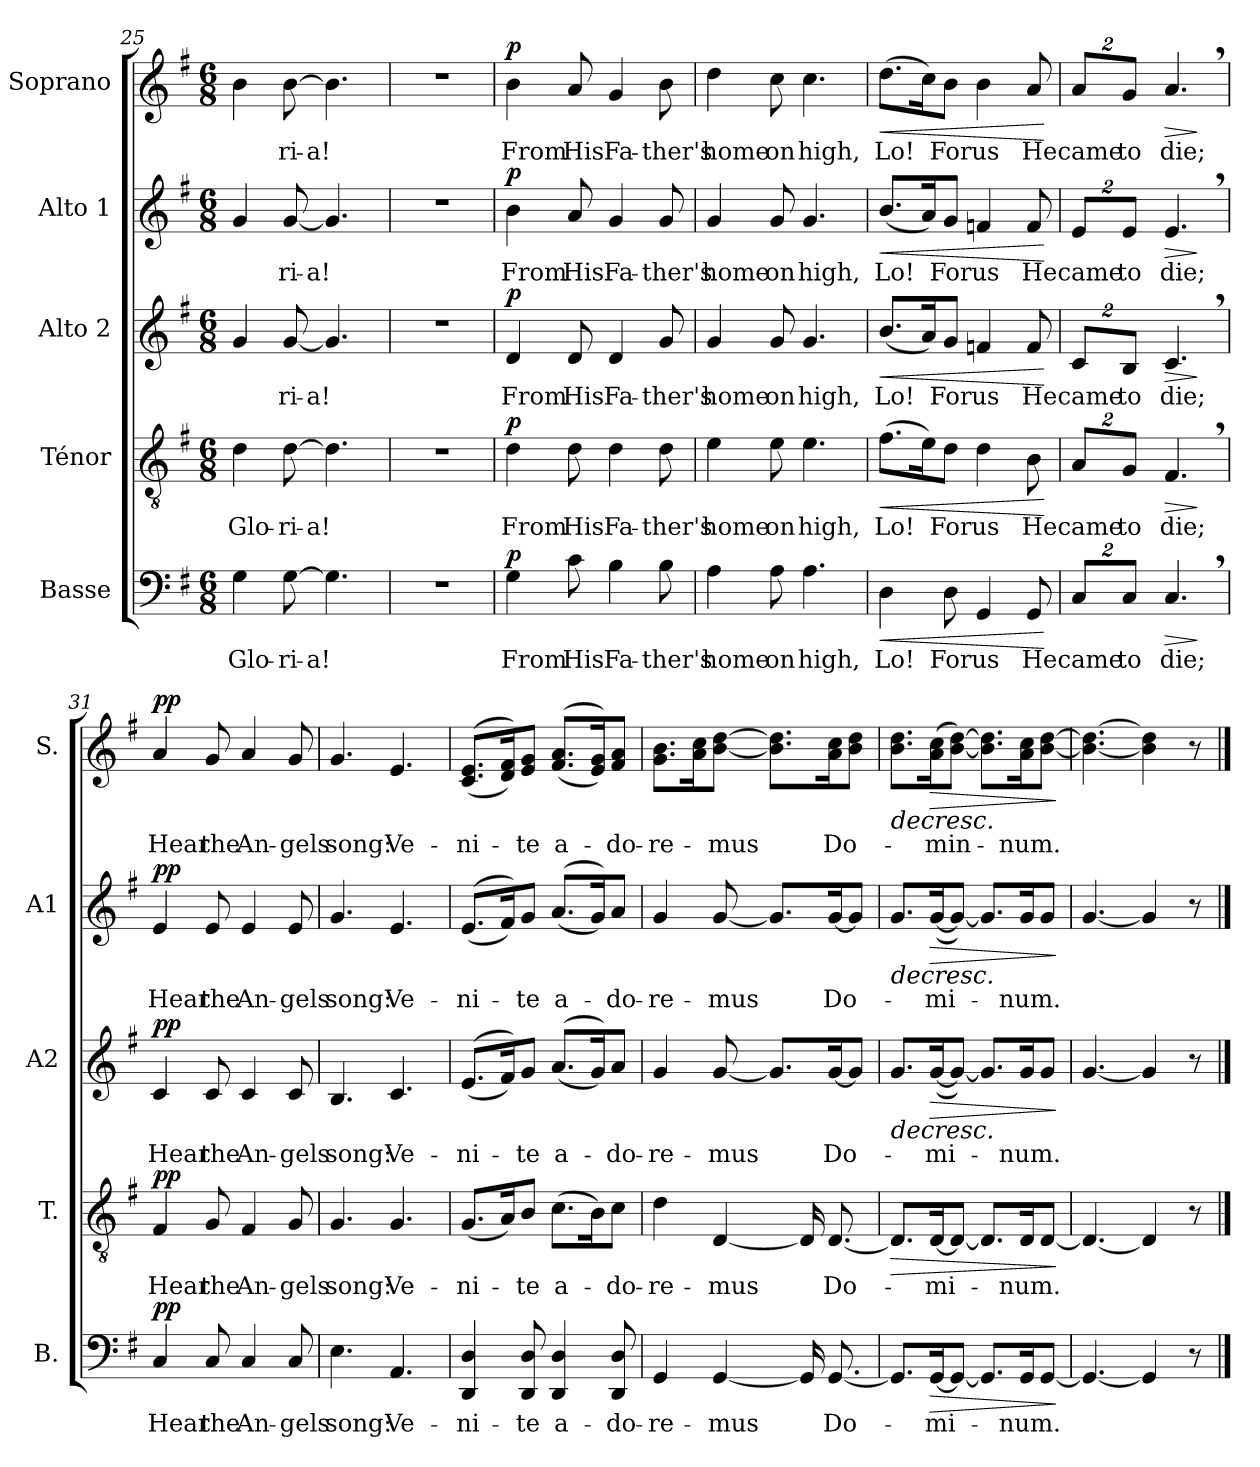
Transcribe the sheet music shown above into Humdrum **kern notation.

**kern	**text	**dynam	**kern	**text	**dynam	**kern	**text	**dynam	**kern	**text	**dynam	**kern	**text	**dynam
*part5	*part5	*part5	*part4	*part4	*part4	*part3	*part3	*part3	*part2	*part2	*part2	*part1	*part1	*part1
*staff5	*staff5	*staff5	*staff4	*staff4	*staff4	*staff3	*staff3	*staff3	*staff2	*staff2	*staff2	*staff1	*staff1	*staff1
*I"Basse	*	*	*I"Ténor	*	*	*I"Alto 2	*	*	*I"Alto 1	*	*	*I"Soprano	*	*
*I'B.	*	*	*I'T.	*	*	*I'A2	*	*	*I'A1	*	*	*I'S.	*	*
*clefF4	*	*	*clefGv2	*	*	*clefG2	*	*	*clefG2	*	*	*clefG2	*	*
*k[f#]	*	*	*k[f#]	*	*	*k[f#]	*	*	*k[f#]	*	*	*k[f#]	*	*
*M6/8	*	*	*M6/8	*	*	*M6/8	*	*	*M6/8	*	*	*M6/8	*	*
=25	=25	=25	=25	=25	=25	=25	=25	=25	=25	=25	=25	=25	=25	=25
!	!LO:LY:b	!	!	!LO:LY:b	!	!	!	!	!	!	!	!	!	!
4G\	Glo-	.	4d\	Glo-	.	4g/	.	.	4g/	.	.	4b\	.	.
!	!LO:LY:b	!	!	!LO:LY:b	!	!	!LO:LY:b	!	!	!LO:LY:b	!	!	!LO:LY:b	!
[8G\	-ri-	.	[8d\	-ri-	.	[8g/	-ri-	.	[8g/	-ri-	.	[8b\	-ri-	.
!	!LO:LY:b	!	!	!LO:LY:b	!	!	!LO:LY:b	!	!	!LO:LY:b	!	!	!LO:LY:b	!
4.G\]	-a!	.	4.d\]	-a!	.	4.g/]	-a!	.	4.g/]	-a!	.	4.b\]	-a!	.
=26	=26	=26	=26	=26	=26	=26	=26	=26	=26	=26	=26	=26	=26	=26
2.r	.	.	2.r	.	.	2.r	.	.	2.r	.	.	2.r	.	.
=27	=27	=27	=27	=27	=27	=27	=27	=27	=27	=27	=27	=27	=27	=27
!	!LO:LY:b	!LO:DY:a	!	!LO:LY:b	!LO:DY:a	!	!LO:LY:b	!LO:DY:a	!	!LO:LY:b	!LO:DY:a	!	!LO:LY:b	!LO:DY:a
4G\	From	p	4d\	From	p	4d/	From	p	4b\	From	p	4b\	From	p
!	!LO:LY:b	!	!	!LO:LY:b	!	!	!LO:LY:b	!	!	!LO:LY:b	!	!	!LO:LY:b	!
8c\	His	.	8d\	His	.	8d/	His	.	8a/	His	.	8a/	His	.
!	!LO:LY:b	!	!	!LO:LY:b	!	!	!LO:LY:b	!	!	!LO:LY:b	!	!	!LO:LY:b	!
4B\	Fa-	.	4d\	Fa-	.	4d/	Fa-	.	4g/	Fa-	.	4g/	Fa-	.
!	!LO:LY:b	!	!	!LO:LY:b	!	!	!LO:LY:b	!	!	!LO:LY:b	!	!	!LO:LY:b	!
8B\	-ther's	.	8d\	-ther's	.	8g/	-ther's	.	8g/	-ther's	.	8b\	-ther's	.
=28	=28	=28	=28	=28	=28	=28	=28	=28	=28	=28	=28	=28	=28	=28
!	!LO:LY:b	!	!	!LO:LY:b	!	!	!LO:LY:b	!	!	!LO:LY:b	!	!	!LO:LY:b	!
4A\	home	.	4e\	home	.	4g/	home	.	4g/	home	.	4dd\	home	.
!	!LO:LY:b	!	!	!LO:LY:b	!	!	!LO:LY:b	!	!	!LO:LY:b	!	!	!LO:LY:b	!
8A\	on	.	8e\	on	.	8g/	on	.	8g/	on	.	8cc\	on	.
!	!LO:LY:b	!	!	!LO:LY:b	!	!	!LO:LY:b	!	!	!LO:LY:b	!	!	!LO:LY:b	!
4.A\	high,	.	4.e\	high,	.	4.g/	high,	.	4.g/	high,	.	4.cc\	high,	.
=29	=29	=29	=29	=29	=29	=29	=29	=29	=29	=29	=29	=29	=29	=29
!	!LO:LY:b	!LO:HP:b	!	!LO:LY:b	!LO:HP:b	!	!LO:LY:b	!LO:HP:b	!	!LO:LY:b	!LO:HP:b	!	!LO:LY:b	!LO:HP:b
4D\	Lo!	<	(>8.f#\L	Lo!	<	(<8.b/L	Lo!	<	(<8.b/L	Lo!	<	(>8.dd\L	Lo!	<
.	.	.	16e\K)	.	.	16a/K)	.	.	16a/K)	.	.	16cc\K)	.	.
!	!LO:LY:b	!	!	!LO:LY:b	!	!	!LO:LY:b	!	!	!LO:LY:b	!	!	!LO:LY:b	!
8D\	For	.	8d\J	For	.	8g/J	For	.	8g/J	For	.	8b\J	For	.
!	!LO:LY:b	!	!	!LO:LY:b	!	!	!LO:LY:b	!	!	!LO:LY:b	!	!	!LO:LY:b	!
4GG/	us	.	4d\	us	.	4fn/	us	.	4fn/	us	.	4b\	us	.
!	!LO:LY:b	!	!	!LO:LY:b	!	!	!LO:LY:b	!	!	!LO:LY:b	!	!	!LO:LY:b	!
8GG/	He	.	8B\	He	.	8f/	He	.	8f/	He	.	8a/	He	.
.	.	[	.	.	[	.	.	[	.	.	[	.	.	[
!!LO:PB:g=z
=30	=30	=30	=30	=30	=30	=30	=30	=30	=30	=30	=30	=30	=30	=30
*Xbrackettup	*	*	*	*	*	*	*	*	*	*	*	*	*	*
!	!LO:LY:b	!	!	!	!	!	!	!	!	!	!	!	!	!
*	*	*	*Xbrackettup	*	*	*	*	*	*	*	*	*	*	*
!	!	!	!	!LO:LY:b	!	!	!	!	!	!	!	!	!	!
*	*	*	*	*	*	*Xbrackettup	*	*	*	*	*	*	*	*
!	!	!	!	!	!	!	!LO:LY:b	!	!	!	!	!	!	!
*	*	*	*	*	*	*	*	*	*Xbrackettup	*	*	*	*	*
!	!	!	!	!	!	!	!	!	!	!LO:LY:b	!	!	!	!
*	*	*	*	*	*	*	*	*	*	*	*	*Xbrackettup	*	*
!	!	!	!	!	!	!	!	!	!	!	!	!	!LO:LY:b	!
16%3C/L	came	.	16%3A/L	came	.	16%3c/L	came	.	16%3e/L	came	.	16%3a/L	came	.
!	!LO:LY:b	!	!	!LO:LY:b	!	!	!LO:LY:b	!	!	!LO:LY:b	!	!	!LO:LY:b	!
16%3C/J	to	.	16%3G/J	to	.	16%3B/J	to	.	16%3e/J	to	.	16%3g/J	to	.
!	!LO:LY:b	!LO:HP:b	!	!LO:LY:b	!LO:HP:b	!	!LO:LY:b	!LO:HP:b	!	!LO:LY:b	!LO:HP:b	!	!LO:LY:b	!LO:HP:b
4.C,/	die;	>	4.F#,/	die;	>	4.c,/	die;	>	4.e,/	die;	>	4.a,/	die;	>
.	.	]	.	.	]	.	.	]	.	.	]	.	.	]
=31	=31	=31	=31	=31	=31	=31	=31	=31	=31	=31	=31	=31	=31	=31
!	!LO:LY:b	!LO:DY:a	!	!LO:LY:b	!LO:DY:a	!	!LO:LY:b	!LO:DY:a	!	!LO:LY:b	!LO:DY:a	!	!LO:LY:b	!LO:DY:a
4C/	Hear	pp	4F#/	Hear	pp	4c/	Hear	pp	4e/	Hear	pp	4a/	Hear	pp
!	!LO:LY:b	!	!	!LO:LY:b	!	!	!LO:LY:b	!	!	!LO:LY:b	!	!	!LO:LY:b	!
8C/	the	.	8G/	the	.	8c/	the	.	8e/	the	.	8g/	the	.
!	!LO:LY:b	!	!	!LO:LY:b	!	!	!LO:LY:b	!	!	!LO:LY:b	!	!	!LO:LY:b	!
4C/	An-	.	4F#/	An-	.	4c/	An-	.	4e/	An-	.	4a/	An-	.
!	!LO:LY:b	!	!	!LO:LY:b	!	!	!LO:LY:b	!	!	!LO:LY:b	!	!	!LO:LY:b	!
8C/	-gels	.	8G/	-gels	.	8c/	-gels	.	8e/	-gels	.	8g/	-gels	.
=32	=32	=32	=32	=32	=32	=32	=32	=32	=32	=32	=32	=32	=32	=32
!	!LO:LY:b	!	!	!LO:LY:b	!	!	!LO:LY:b	!	!	!LO:LY:b	!	!	!LO:LY:b	!
4.E\	song:	.	4.G/	song:	.	4.B/	song:	.	4.g/	song:	.	4.g/	song:	.
!	!LO:LY:b	!	!	!LO:LY:b	!	!	!LO:LY:b	!	!	!LO:LY:b	!	!	!LO:LY:b	!
4.AA/	Ve-	.	4.G/	Ve-	.	4.c/	Ve-	.	4.e/	Ve-	.	4.e/	Ve-	.
=33	=33	=33	=33	=33	=33	=33	=33	=33	=33	=33	=33	=33	=33	=33
!	!LO:LY:b	!	!	!LO:LY:b	!	!	!LO:LY:b	!	!	!LO:LY:b	!	!	!LO:LY:b	!
4DD/ 4D/	-ni-	.	(<8.G/L	-ni-	.	(<(<8.e/L	-ni-	.	(<(<8.e/L	-ni-	.	(<(<8.c/ 8.e/L	-ni-	.
.	.	.	16A/K)	.	.	16f#/K))	.	.	16f#/K))	.	.	16d/ 16f#/K))	.	.
!	!LO:LY:b	!	!	!LO:LY:b	!	!	!LO:LY:b	!	!	!LO:LY:b	!	!	!LO:LY:b	!
8DD/ 8D/	-te	.	8B/J	-te	.	8g/J	-te	.	8g/J	-te	.	8e/ 8g/J	-te	.
!	!LO:LY:b	!	!	!LO:LY:b	!	!	!LO:LY:b	!	!	!LO:LY:b	!	!	!LO:LY:b	!
4DD/ 4D/	a-	.	(>8.c\L	a-	.	(<(<8.a/L	a-	.	(<(<8.a/L	a-	.	(<(<8.f#/ 8.a/L	a-	.
.	.	.	16B\K)	.	.	16g/K))	.	.	16g/K))	.	.	16e/ 16g/K))	.	.
!	!LO:LY:b	!	!	!LO:LY:b	!	!	!LO:LY:b	!	!	!LO:LY:b	!	!	!LO:LY:b	!
8DD/ 8D/	-do-	.	8c\J	-do-	.	8a/J	-do-	.	8a/J	-do-	.	8f#/ 8a/J	-do-	.
=34	=34	=34	=34	=34	=34	=34	=34	=34	=34	=34	=34	=34	=34	=34
!	!LO:LY:b	!	!	!LO:LY:b	!	!	!LO:LY:b	!	!	!LO:LY:b	!	!	!LO:LY:b	!
4GG/	-re-	.	4d\	-re-	.	4g/	-re-	.	4g/	-re-	.	8.g\ 8.b\L	-re-	.
.	.	.	.	.	.	.	.	.	.	.	.	16a\ 16cc\K	.	.
!	!LO:LY:b	!	!	!LO:LY:b	!	!	!LO:LY:b	!	!	!LO:LY:b	!	!	!LO:LY:b	!
[4GG/	-mus	.	[4D/	-mus	.	[8g/	-mus	.	[8g/	-mus	.	[8b\ [8dd\J	-mus	.
.	.	.	.	.	.	8.g/L]	.	.	8.g/L]	.	.	8.b\] 8.dd\]L	.	.
16GG/]	.	.	16D/]	.	.	.	.	.	.	.	.	.	.	.
!	!LO:LY:b	!	!	!LO:LY:b	!	!	!LO:LY:b	!	!	!LO:LY:b	!	!	!LO:LY:b	!
[8.GG/	Do-	.	[8.D/	Do-	.	[16g/K	Do-	.	[16g/K	Do-	.	16a\ 16cc\K	Do-	.
.	.	.	.	.	.	8g/J]	.	.	8g/J]	.	.	8b\ 8dd\J	.	.
=35	=35	=35	=35	=35	=35	=35	=35	=35	=35	=35	=35	=35	=35	=35
!	!	!	!	!	!LO:HP:b	!	!	!LO:HP:b	!	!	!LO:HP:b	!	!	!LO:HP:b
8.GG/L]	.	.	8.D/L]	.	>	8.g/L	.	>	8.g/L	.	>	8.b\ 8.dd\L	.	>
!	!LO:LY:b	!LO:HP:b	!	!LO:LY:b	!	!	!LO:LY:b	!LO:HP:b	!	!LO:LY:b	!LO:HP:b	!	!LO:LY:b	!LO:HP:b
[16GG/K	-mi-	>	[16D/K	-mi-	.	(>[16g/K	-mi-	>	(>[16g/K	-mi-	>	(>16a\ 16cc\K	-min-	>
8GG/J_	.	.	8D/J_	.	.	8g/J_)	.	.	8g/J_)	.	.	[8b\ [8dd\J)	.	.
8.GG/L]	.	.	8.D/L]	.	.	8.g/L]	.	.	8.g/L]	.	.	8.b\] 8.dd\]L	.	.
!	!LO:LY:b	!	!	!LO:LY:b	!	!	!LO:LY:b	!	!	!LO:LY:b	!	!	!LO:LY:b	!
16GG/K	-num.	.	16D/K	-num.	.	16g/K	-num.	.	16g/K	-num.	.	16a\ 16cc\K	-num.	.
[8GG/J	.	.	[8D/J	.	.	8g/J	.	.	8g/J	.	.	[8b\ [8dd\J	.	.
.	.	]	.	.	]	.	.	] ]	.	.	] ]	.	.	] ]
=36	=36	=36	=36	=36	=36	=36	=36	=36	=36	=36	=36	=36	=36	=36
4.GG/_	.	.	4.D/_	.	.	[4.g/	.	.	[4.g/	.	.	4.b\_ 4.dd\_	.	.
4GG/]	.	.	4D/]	.	.	4g/]	.	.	4g/]	.	.	4b\] 4dd\]	.	.
8r	.	.	8r	.	.	8r	.	.	8r	.	.	8r	.	.
==	==	==	==	==	==	==	==	==	==	==	==	==	==	==
*-	*-	*-	*-	*-	*-	*-	*-	*-	*-	*-	*-	*-	*-	*-
